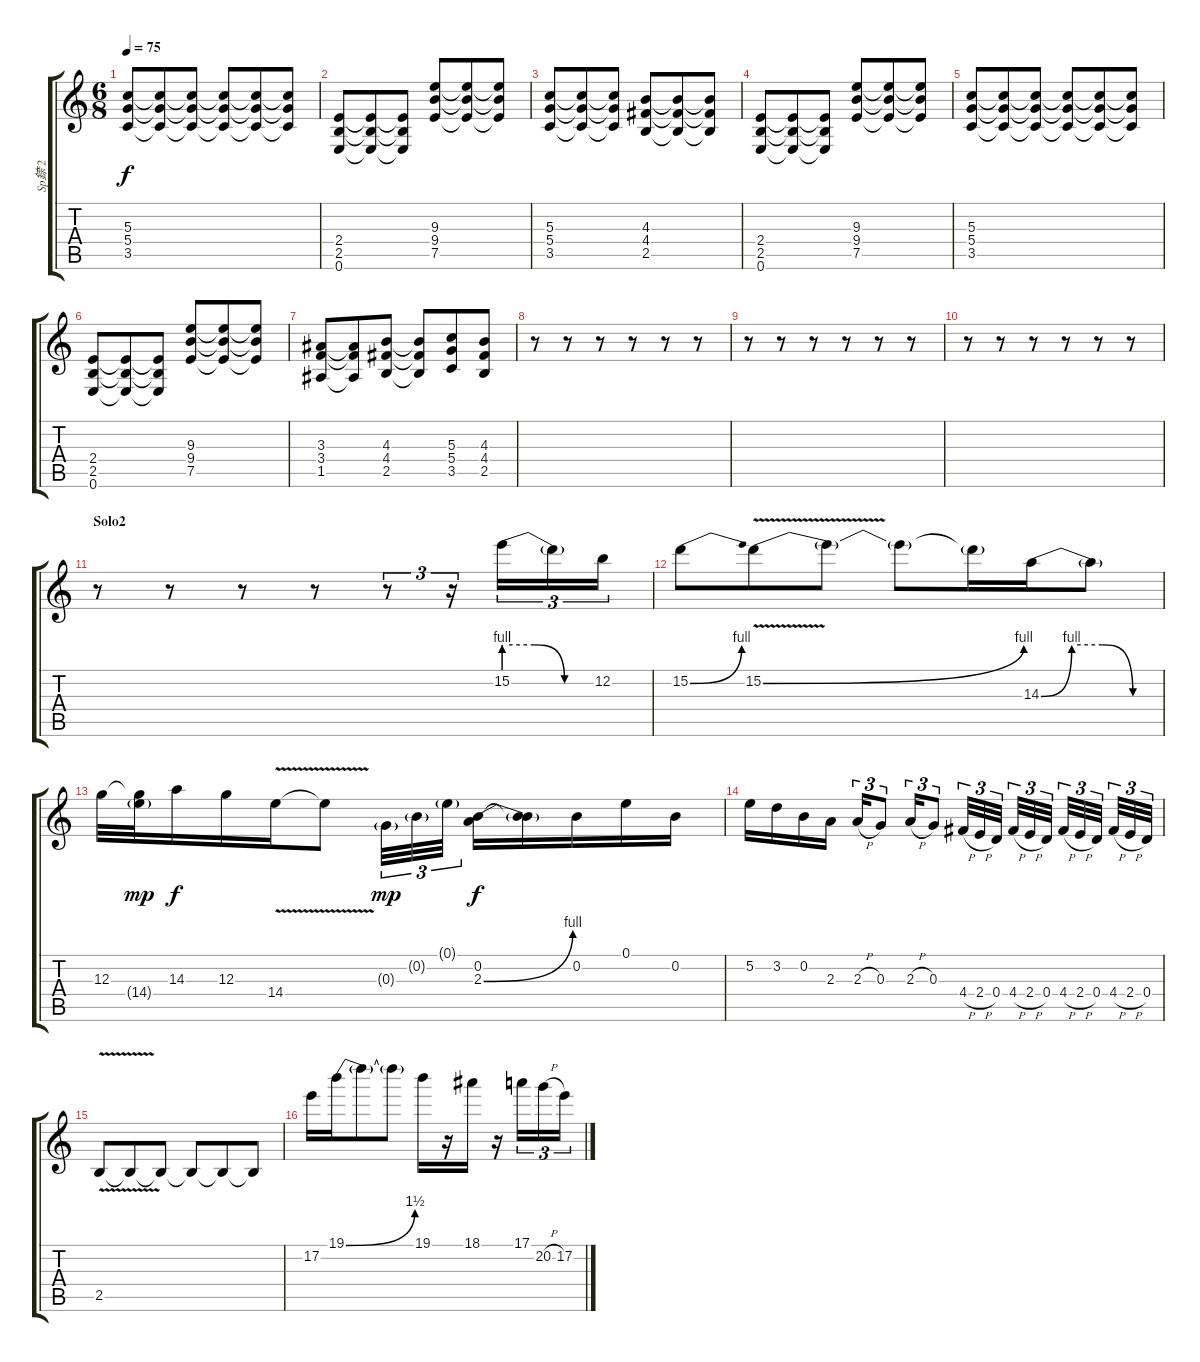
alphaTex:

\track ("Sp錼 2" "Sp錼 2") {instrument distortionguitar}
\staff {score tabs}
\tuning (E4 B3 G3 D3 A2 E2) {hide}
\ts (6 8)
\tempo 75
\clef g2
\ks c
(5.3 5.4 3.5).8{dy f} (5.3{t} 5.4{t} 3.5{t}).8 (5.3{t} 5.4{t} 3.5{t}).8 (5.3{t} 5.4{t} 3.5{t}).8 (5.3{t} 5.4{t} 3.5{t}).8 (5.3{t} 5.4{t} 3.5{t}).8 |
(2.4 2.5 0.6).8 (2.4{t} 2.5{t} 0.6{t}).8 (2.4{t} 2.5{t} 0.6{t}).8 (9.3 9.4 7.5).8 (9.3{t} 9.4{t} 7.5{t}).8 (9.3{t} 9.4{t} 7.5{t}).8 |
(5.3 5.4 3.5).8 (5.3{t} 5.4{t} 3.5{t}).8 (5.3{t} 5.4{t} 3.5{t}).8 (4.3 4.4 2.5).8 (4.3{t} 4.4{t} 2.5{t}).8 (4.3{t} 4.4{t} 2.5{t}).8 |
(2.4 2.5 0.6).8 (2.4{t} 2.5{t} 0.6{t}).8 (2.4{t} 2.5{t} 0.6{t}).8 (9.3 9.4 7.5).8 (9.3{t} 9.4{t} 7.5{t}).8 (9.3{t} 9.4{t} 7.5{t}).8 |
(5.3 5.4 3.5).8 (5.3{t} 5.4{t} 3.5{t}).8 (5.3{t} 5.4{t} 3.5{t}).8 (5.3{t} 5.4{t} 3.5{t}).8 (5.3{t} 5.4{t} 3.5{t}).8 (5.3{t} 5.4{t} 3.5{t}).8 |
(2.4 2.5 0.6).8 (2.4{t} 2.5{t} 0.6{t}).8 (2.4{t} 2.5{t} 0.6{t}).8 (9.3 9.4 7.5).8 (9.3{t} 9.4{t} 7.5{t}).8 (9.3{t} 9.4{t} 7.5{t}).8 |
(3.3 3.4 1.5).8 (3.3{t} 3.4{t} 1.5{t}).8 (4.3 4.4 2.5).8 (4.3{t} 4.4{t} 2.5{t}).8 (5.3 5.4 3.5).8 (4.3 4.4 2.5).8 |
r.8 r.8 r.8 r.8 r.8 r.8 |
r.8 r.8 r.8 r.8 r.8 r.8 |
r.8 r.8 r.8 r.8 r.8 r.8 |
\section ("" "Solo2")
r.8 r.8 r.8 r.8 r.8{tu (3 2)} r.16{tu (3 2)} 15.2{be (custom 0 4 20 4 40 0 60 0)}.16{tu (3 2)} 15.2{t}.16{tu (3 2)} 12.2.16{tu (3 2)} |
15.2{be (bend 0 0 60 4)}.8 15.2{be (bend 0 0 60 4) v}.8 15.2{t}.8 15.2{t}.8 15.2{t}.16 14.3{be (custom 0 0 15 4 30 4 45 0 60 0)}.16 14.3{t}.8 |
12.3.32 (12.3{t} 14.4{g}).32{dy mp} 14.3.16{dy f} 12.3.16 14.4{v}.16 14.4{t}.8 0.3{g}.32{tu (3 2) dy mp} 0.2{g}.32{tu (3 2)} 0.1{g}.32{tu (3 2)} (0.2 2.3{be (bend 0 0 60 4)}).16{dy f} (0.2{t} 2.3{t}).16 0.2.16 0.1.16 0.2.16 |
5.2.16 3.2.16 0.2.16 2.3.16 2.3{h}.16{tu (3 2)} 0.3.8{tu (3 2)} 2.3{h}.16{tu (3 2)} 0.3.8{tu (3 2)} 4.4{h}.32{tu (3 2)} 2.4{h}.32{tu (3 2)} 0.4.32{tu (3 2)} 4.4{h}.32{tu (3 2)} 2.4{h}.32{tu (3 2)} 0.4.32{tu (3 2)} 4.4{h}.32{tu (3 2)} 2.4{h}.32{tu (3 2)} 0.4.32{tu (3 2)} 4.4{h}.32{tu (3 2)} 2.4{h}.32{tu (3 2)} 0.4.32{tu (3 2)} |
2.5{v}.8 2.5{t}.8 2.5{t}.8 2.5{t}.8 2.5{t}.8 2.5{t}.8 |
17.2.16 19.1{be (bend 0 0 60 6)}.16 19.1{t}.8 19.1{t}.8 19.1.16 r.16 18.1.16 r.16 17.1.16{tu (3 2)} 20.2{h}.16{tu (3 2)} 17.2.16{tu (3 2)}
